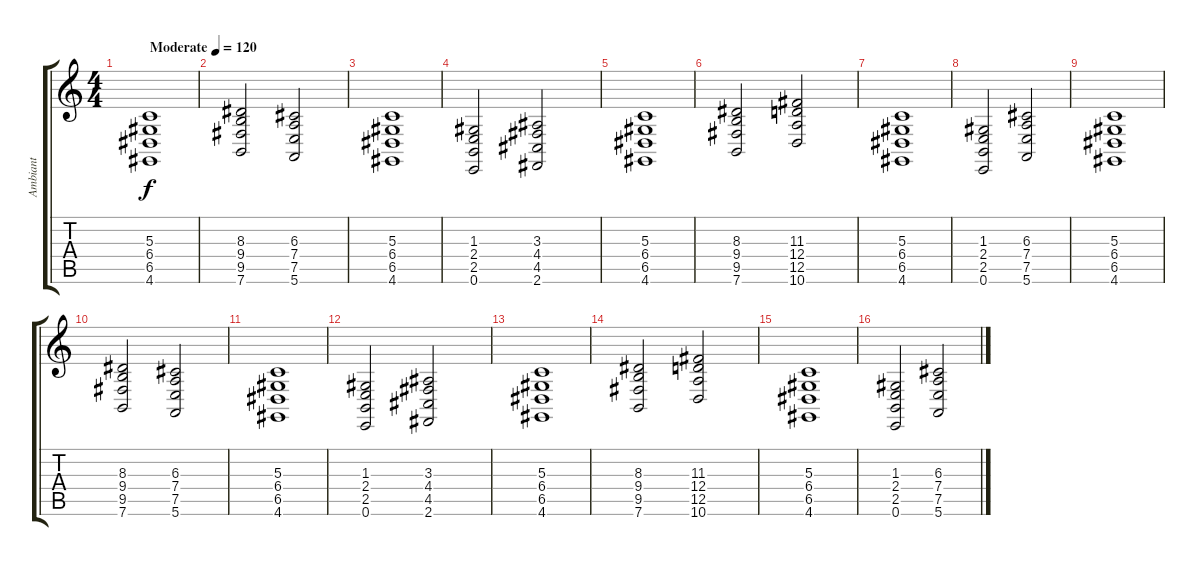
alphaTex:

\track ("Ambiant" "Ambiant") {instrument pad2warm}
\staff {score tabs}
\tuning (E4 B3 G3 D3 A2 E2) {hide}
\ts (4 4)
\tempo (120 "Moderate")
\clef g2
\ks c
(5.3 6.4 6.5 4.6).1{dy f instrument pad2warm} |
(8.3 9.4 9.5 7.6).2 (6.3 7.4 7.5 5.6).2 |
(5.3 6.4 6.5 4.6).1 |
(1.3 2.4 2.5 0.6).2 (3.3 4.4 4.5 2.6).2 |
(5.3 6.4 6.5 4.6).1 |
(8.3 9.4 9.5 7.6).2 (11.3 12.4 12.5 10.6).2 |
(5.3 6.4 6.5 4.6).1 |
(1.3 2.4 2.5 0.6).2 (6.3 7.4 7.5 5.6).2 |
(5.3 6.4 6.5 4.6).1 |
(8.3 9.4 9.5 7.6).2 (6.3 7.4 7.5 5.6).2 |
(5.3 6.4 6.5 4.6).1 |
(1.3 2.4 2.5 0.6).2 (3.3 4.4 4.5 2.6).2 |
(5.3 6.4 6.5 4.6).1 |
(8.3 9.4 9.5 7.6).2 (11.3 12.4 12.5 10.6).2 |
(5.3 6.4 6.5 4.6).1 |
(1.3 2.4 2.5 0.6).2 (6.3 7.4 7.5 5.6).2
